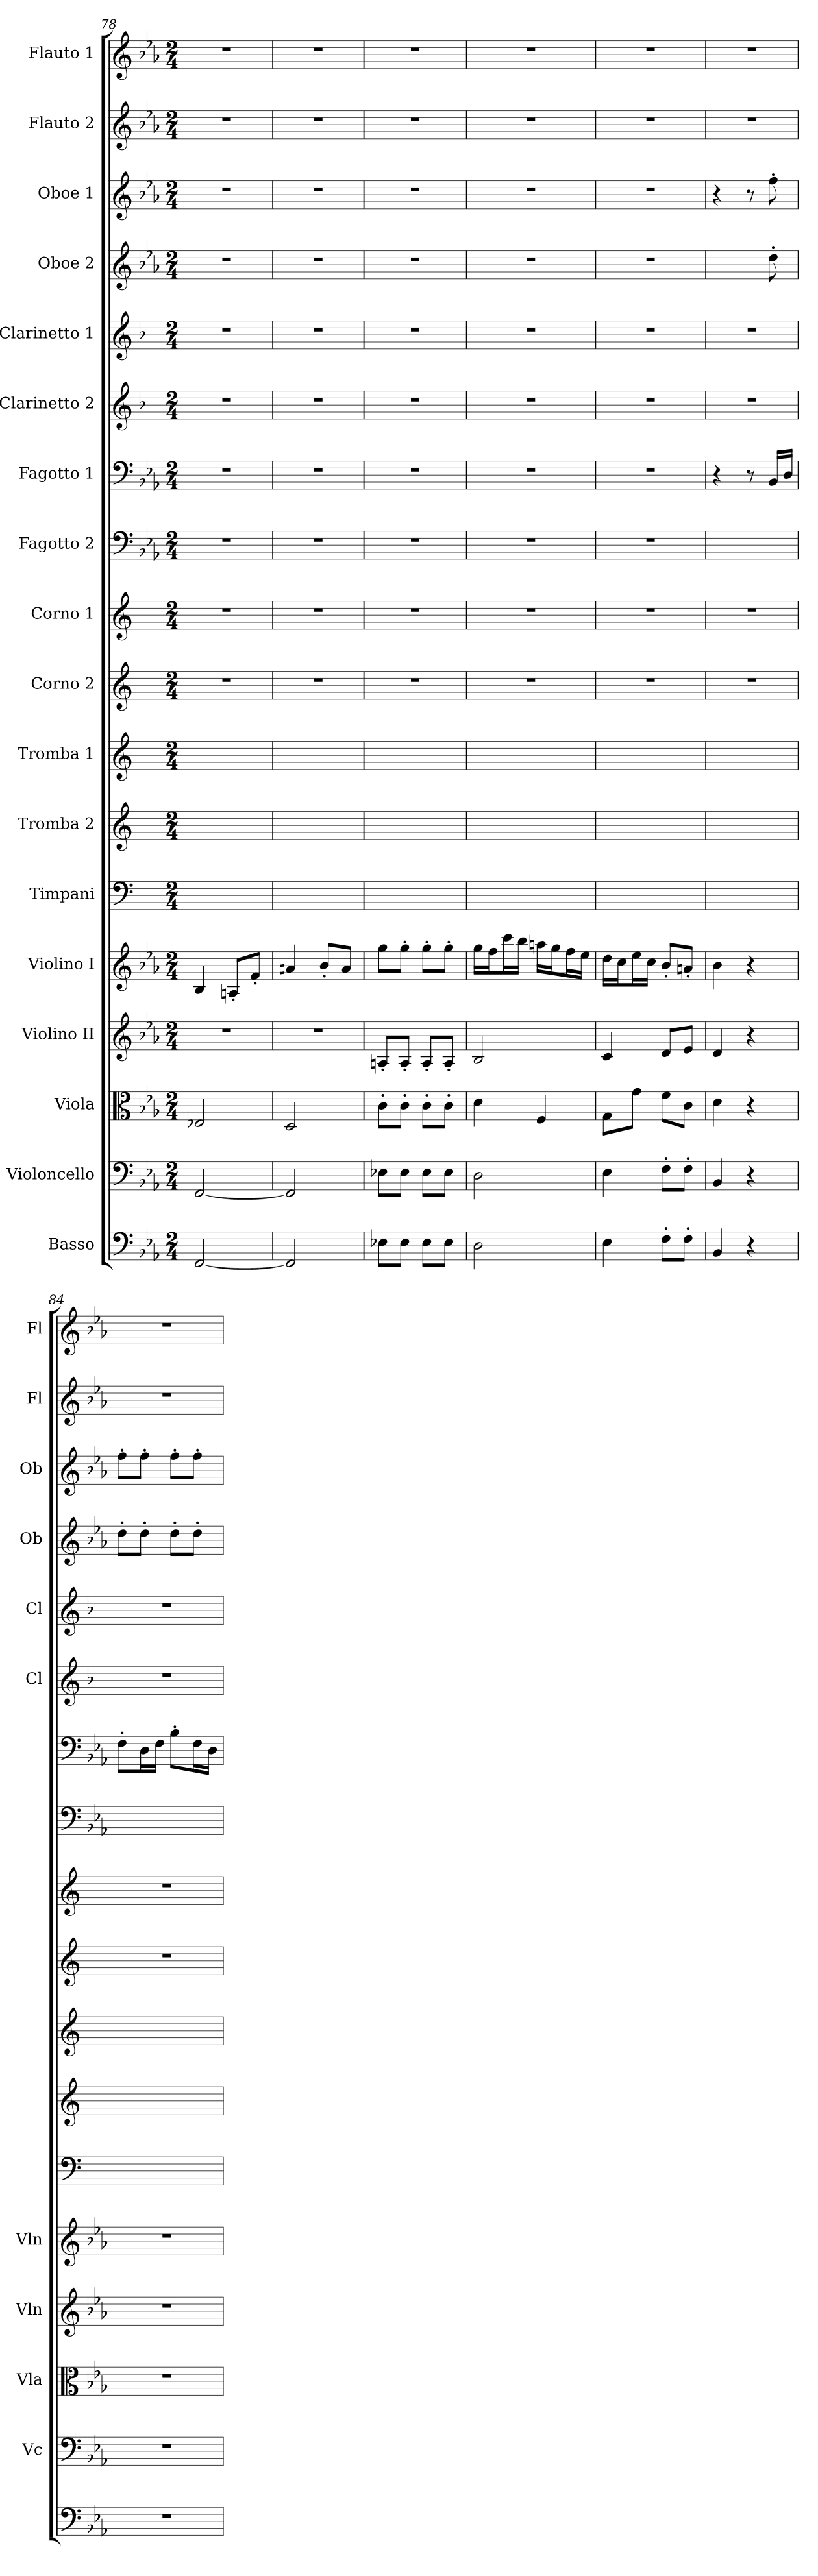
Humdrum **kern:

**kern	**kern	**kern	**kern	**kern	**kern	**kern	**kern	**kern	**kern	**kern	**kern	**kern	**kern	**kern	**kern	**kern	**kern
*part18	*part17	*part16	*part15	*part14	*part13	*part12	*part11	*part10	*part9	*part8	*part7	*part6	*part5	*part4	*part3	*part2	*part1
*staff18	*staff17	*staff16	*staff15	*staff14	*staff13	*staff12	*staff11	*staff10	*staff9	*staff8	*staff7	*staff6	*staff5	*staff4	*staff3	*staff2	*staff1
*I"Basso	*I"Violoncello	*I"Viola	*I"Violino II	*I"Violino I	*I"Timpani	*I"Tromba 2	*I"Tromba 1	*I"Corno 2	*I"Corno 1	*I"Fagotto 2	*I"Fagotto 1	*I"Clarinetto 2	*I"Clarinetto 1	*I"Oboe 2	*I"Oboe 1	*I"Flauto 2	*I"Flauto 1
*	*I'Vc	*I'Vla	*I'Vln	*I'Vln	*	*	*	*	*	*	*	*I'Cl	*I'Cl	*I'Ob	*I'Ob	*I'Fl	*I'Fl
*clefF4	*clefF4	*clefC3	*clefG2	*clefG2	*clefF4	*clefG2	*clefG2	*clefG2	*clefG2	*clefF4	*clefF4	*clefG2	*clefG2	*clefG2	*clefG2	*clefG2	*clefG2
*ITrd7c12	*	*	*	*	*	*ITrd-2c-3	*ITrd-2c-3	*ITrd5c9	*ITrd5c9	*	*	*ITrd1c2	*ITrd1c2	*	*	*	*
*k[b-e-a-]	*k[b-e-a-]	*k[b-e-a-]	*k[b-e-a-]	*k[b-e-a-]	*	*	*	*	*	*k[b-e-a-]	*k[b-e-a-]	*k[b-e-a-]	*k[b-e-a-]	*k[b-e-a-]	*k[b-e-a-]	*k[b-e-a-]	*k[b-e-a-]
*M2/4	*M2/4	*M2/4	*M2/4	*M2/4	*M2/4	*M2/4	*M2/4	*M2/4	*M2/4	*M2/4	*M2/4	*M2/4	*M2/4	*M2/4	*M2/4	*M2/4	*M2/4
=78	=78	=78	=78	=78	=78	=78	=78	=78	=78	=78	=78	=78	=78	=78	=78	=78	=78
[2FFF	[2FF	2E-X	2r	4B-	2ryy	2ryy	2ryy	2r	2r	2r	2r	2r	2r	2r	2r	2r	2r
.	.	.	.	8An'/L	.	.	.	.	.	.	.	.	.	.	.	.	.
.	.	.	.	8f'/J	.	.	.	.	.	.	.	.	.	.	.	.	.
=79	=79	=79	=79	=79	=79	=79	=79	=79	=79	=79	=79	=79	=79	=79	=79	=79	=79
2FFF]	2FF]	2D	2r	4an	2ryy	2ryy	2ryy	2r	2r	2r	2r	2r	2r	2r	2r	2r	2r
.	.	.	.	8b-'/L	.	.	.	.	.	.	.	.	.	.	.	.	.
.	.	.	.	8a/J	.	.	.	.	.	.	.	.	.	.	.	.	.
=80	=80	=80	=80	=80	=80	=80	=80	=80	=80	=80	=80	=80	=80	=80	=80	=80	=80
8EE-X\L	8E-X\L	8c'\L	8An'/L	8gg\L	2ryy	2ryy	2ryy	2r	2r	2r	2r	2r	2r	2r	2r	2r	2r
8EE-\J	8E-\J	8c'\J	8A'/J	8gg'\J	.	.	.	.	.	.	.	.	.	.	.	.	.
8EE-\L	8E-\L	8c'\L	8A'/L	8gg'\L	.	.	.	.	.	.	.	.	.	.	.	.	.
8EE-\J	8E-\J	8c'\J	8A'/J	8gg'\J	.	.	.	.	.	.	.	.	.	.	.	.	.
=81	=81	=81	=81	=81	=81	=81	=81	=81	=81	=81	=81	=81	=81	=81	=81	=81	=81
2DD	2D	4d	2B-	16gg\LL	2ryy	2ryy	2ryy	2r	2r	2r	2r	2r	2r	2r	2r	2r	2r
.	.	.	.	16ff\J	.	.	.	.	.	.	.	.	.	.	.	.	.
.	.	.	.	16ccc\L	.	.	.	.	.	.	.	.	.	.	.	.	.
.	.	.	.	16bb-\JJ	.	.	.	.	.	.	.	.	.	.	.	.	.
.	.	4F	.	16aan\LL	.	.	.	.	.	.	.	.	.	.	.	.	.
.	.	.	.	16gg\J	.	.	.	.	.	.	.	.	.	.	.	.	.
.	.	.	.	16ff\L	.	.	.	.	.	.	.	.	.	.	.	.	.
.	.	.	.	16ee-\JJ	.	.	.	.	.	.	.	.	.	.	.	.	.
=82	=82	=82	=82	=82	=82	=82	=82	=82	=82	=82	=82	=82	=82	=82	=82	=82	=82
4EE-	4E-	8G\L	4c	16dd\LL	2ryy	2ryy	2ryy	2r	2r	2r	2r	2r	2r	2r	2r	2r	2r
.	.	.	.	16cc\J	.	.	.	.	.	.	.	.	.	.	.	.	.
.	.	8g\J	.	16ee-\L	.	.	.	.	.	.	.	.	.	.	.	.	.
.	.	.	.	16cc\JJ	.	.	.	.	.	.	.	.	.	.	.	.	.
8FF'\L	8F'\L	8f\L	8d/L	8b-'/L	.	.	.	.	.	.	.	.	.	.	.	.	.
8FF'\J	8F'\J	8c\J	8e-/J	8an'/J	.	.	.	.	.	.	.	.	.	.	.	.	.
=83	=83	=83	=83	=83	=83	=83	=83	=83	=83	=83	=83	=83	=83	=83	=83	=83	=83
4BBB-	4BB-	4d	4d	4b-	2ryy	2ryy	2ryy	2r	2r	2ryy	4r	2r	2r	4ryy	4r	2r	2r
4r	4r	4r	4r	4r	.	.	.	.	.	.	8r	.	.	8ryy	8r	.	.
.	.	.	.	.	.	.	.	.	.	.	16BB-/LL	.	.	8dd'	8ff'	.	.
.	.	.	.	.	.	.	.	.	.	.	16D/JJ	.	.	.	.	.	.
=84	=84	=84	=84	=84	=84	=84	=84	=84	=84	=84	=84	=84	=84	=84	=84	=84	=84
2r	2r	2r	2r	2r	2ryy	2ryy	2ryy	2r	2r	2ryy	8F'\L	2r	2r	8dd'\L	8ff'\L	2r	2r
.	.	.	.	.	.	.	.	.	.	.	16D\L	.	.	8dd'\J	8ff'\J	.	.
.	.	.	.	.	.	.	.	.	.	.	16F\JJ	.	.	.	.	.	.
.	.	.	.	.	.	.	.	.	.	.	8B-'\L	.	.	8dd'\L	8ff'\L	.	.
.	.	.	.	.	.	.	.	.	.	.	16F\L	.	.	8dd'\J	8ff'\J	.	.
.	.	.	.	.	.	.	.	.	.	.	16D\JJ	.	.	.	.	.	.
=	=	=	=	=	=	=	=	=	=	=	=	=	=	=	=	=	=
*-	*-	*-	*-	*-	*-	*-	*-	*-	*-	*-	*-	*-	*-	*-	*-	*-	*-
